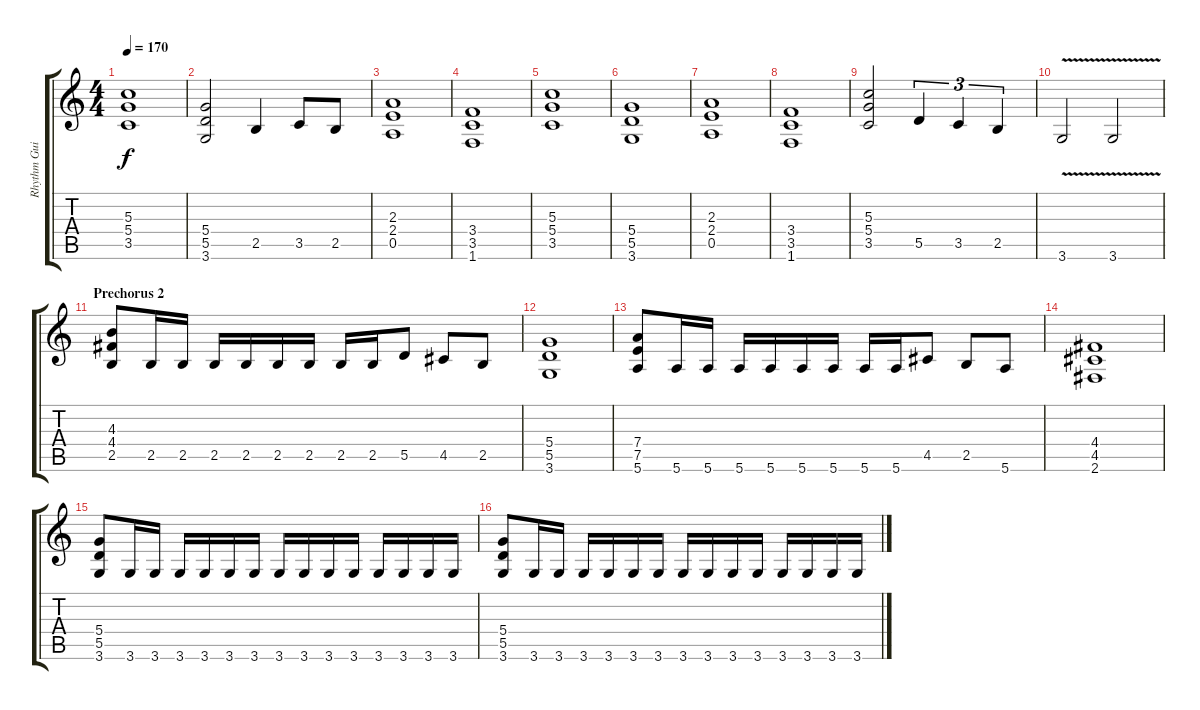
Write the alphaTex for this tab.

\track ("Rhythm Guitar 2" "Rhythm Gui") {instrument overdrivenguitar}
\staff {score tabs}
\tuning (E4 B3 G3 D3 A2 E2) {hide}
\ts (4 4)
\tempo 170
\clef g2
\ks c
(5.3 5.4 3.5).1{dy f} |
(5.4 5.5 3.6).2 2.5.4 3.5.8 2.5.8 |
(2.3 2.4 0.5).1 |
(3.4 3.5 1.6).1 |
(5.3 5.4 3.5).1 |
(5.4 5.5 3.6).1 |
(2.3 2.4 0.5).1 |
(3.4 3.5 1.6).1 |
(5.3 5.4 3.5).2 5.5.4{tu (3 2)} 3.5.4{tu (3 2)} 2.5.4{tu (3 2)} |
3.6{v}.2 3.6{v}.2 |
\section ("" "Prechorus 2")
(4.3 4.4 2.5).8 2.5.16 2.5.16 2.5.16 2.5.16 2.5.16 2.5.16 2.5.16 2.5.16 5.5.8 4.5.8 2.5.8 |
(5.4 5.5 3.6).1 |
(7.4 7.5 5.6).8 5.6.16 5.6.16 5.6.16 5.6.16 5.6.16 5.6.16 5.6.16 5.6.16 4.5.8 2.5.8 5.6.8 |
(4.4 4.5 2.6).1 |
(5.4 5.5 3.6).8 3.6.16 3.6.16 3.6.16 3.6.16 3.6.16 3.6.16 3.6.16 3.6.16 3.6.16 3.6.16 3.6.16 3.6.16 3.6.16 3.6.16 |
(5.4 5.5 3.6).8 3.6.16 3.6.16 3.6.16 3.6.16 3.6.16 3.6.16 3.6.16 3.6.16 3.6.16 3.6.16 3.6.16 3.6.16 3.6.16 3.6.16
